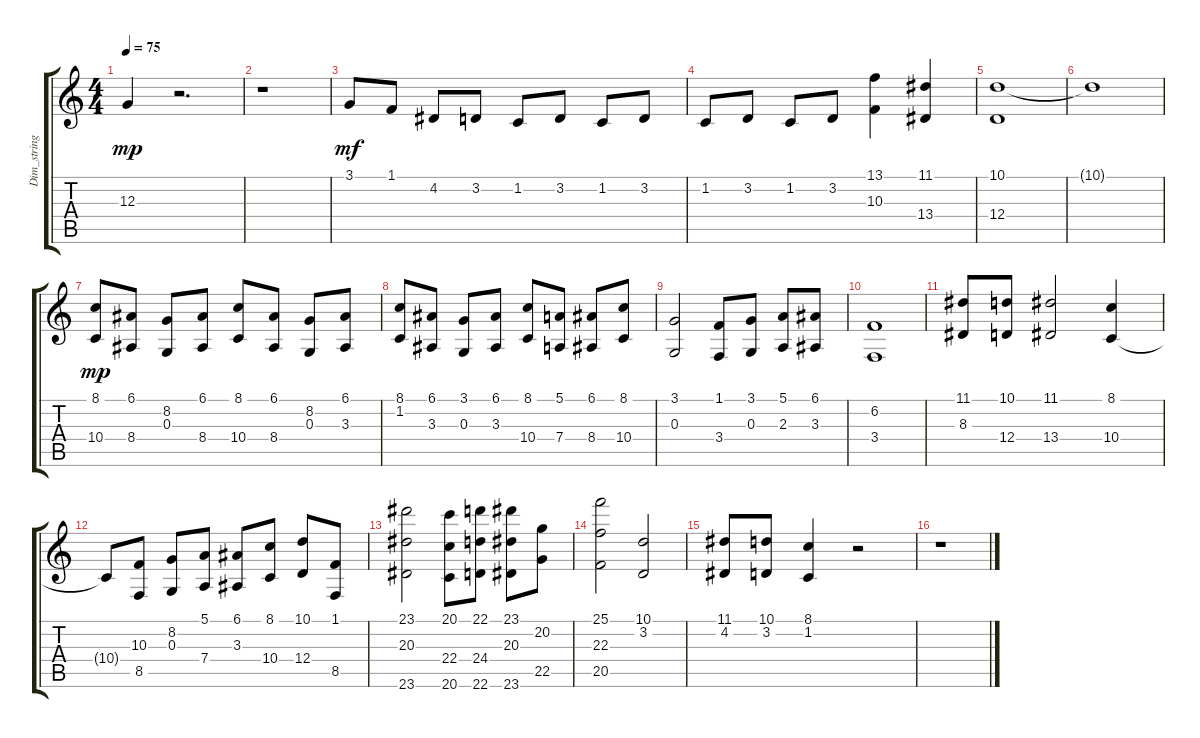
\track ("Dim_string" "Dim_string") {instrument stringensemble1}
\staff {score tabs}
\tuning (E4 B3 G3 D3 A2 E2) {hide}
\ts (4 4)
\tempo 75
\clef g2
\ks c
12.3.4{dy mp} r.2{d} |
r.1 |
3.1.8{dy mf} 1.1.8 4.2.8 3.2.8 1.2.8 3.2.8 1.2.8 3.2.8 |
1.2.8 3.2.8 1.2.8 3.2.8 (13.1 10.3).4 (11.1 13.4).4 |
(10.1 12.4).1 |
10.1{t}.1 |
(8.1 10.4).8{dy mp} (6.1 8.4).8 (8.2 0.3).8 (6.1 8.4).8 (8.1 10.4).8 (6.1 8.4).8 (8.2 0.3).8 (6.1 3.3).8 |
(8.1 1.2).8 (6.1 3.3).8 (3.1 0.3).8 (6.1 3.3).8 (8.1 10.4).8 (5.1 7.4).8 (6.1 8.4).8 (8.1 10.4).8 |
(3.1 0.3).2 (1.1 3.4).8 (3.1 0.3).8 (5.1 2.3).8 (6.1 3.3).8 |
(6.2 3.4).1 |
(11.1 8.3).8 (10.1 12.4).8 (11.1 13.4).2 (8.1 10.4).4 |
10.4{t}.8 (10.3 8.5).8 (8.2 0.3).8 (5.1 7.4).8 (6.1 3.3).8 (8.1 10.4).8 (10.1 12.4).8 (1.1 8.5).8 |
(23.1 20.3 23.6).2 (20.1 22.4 20.6).8 (22.1 24.4 22.6).8 (23.1 20.3 23.6).8 (20.2 22.5).8 |
(25.1 22.3 20.5).2 (10.1 3.2).2 |
(11.1 4.2).8 (10.1 3.2).8 (8.1 1.2).4 r.2 |
r.1
